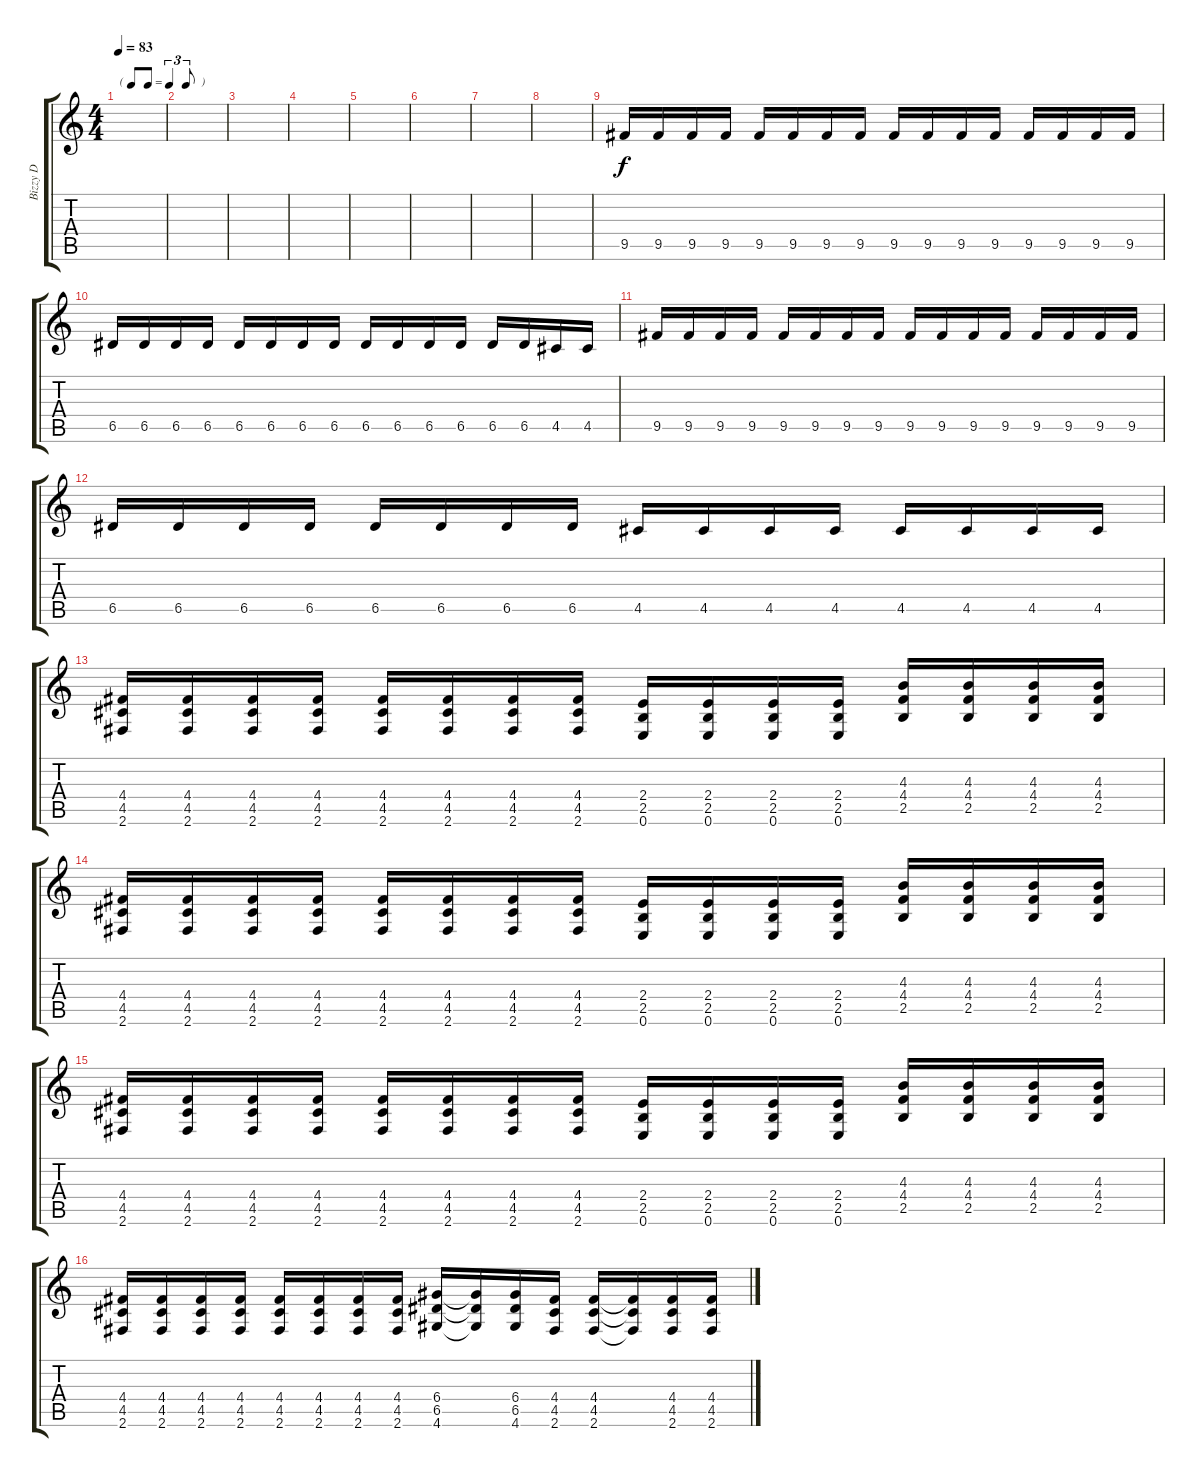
\track ("Bizzy D" "Bizzy D") {instrument distortionguitar}
\staff {score tabs}
\tuning (E4 B3 G3 D3 A2 E2) {hide}
\ts (4 4)
\tf triplet8th
\tempo 83
\clef g2
\ks c
|
|
|
|
|
|
|
|
9.5.16{instrument electricguitarmuted} 9.5.16 9.5.16 9.5.16 9.5.16 9.5.16 9.5.16 9.5.16 9.5.16 9.5.16 9.5.16 9.5.16 9.5.16 9.5.16 9.5.16 9.5.16 |
6.5.16 6.5.16 6.5.16 6.5.16 6.5.16 6.5.16 6.5.16 6.5.16 6.5.16 6.5.16 6.5.16 6.5.16 6.5.16 6.5.16 4.5.16 4.5.16 |
9.5.16 9.5.16 9.5.16 9.5.16 9.5.16 9.5.16 9.5.16 9.5.16 9.5.16 9.5.16 9.5.16 9.5.16 9.5.16 9.5.16 9.5.16 9.5.16 |
6.5.16 6.5.16 6.5.16 6.5.16 6.5.16 6.5.16 6.5.16 6.5.16 4.5.16{instrument distortionguitar} 4.5.16 4.5.16 4.5.16 4.5.16 4.5.16 4.5.16 4.5.16 |
(4.4 4.5 2.6).16 (4.4 4.5 2.6).16 (4.4 4.5 2.6).16 (4.4 4.5 2.6).16 (4.4 4.5 2.6).16 (4.4 4.5 2.6).16 (4.4 4.5 2.6).16 (4.4 4.5 2.6).16 (2.4 2.5 0.6).16 (2.4 2.5 0.6).16 (2.4 2.5 0.6).16 (2.4 2.5 0.6).16 (4.3 4.4 2.5).16 (4.3 4.4 2.5).16 (4.3 4.4 2.5).16 (4.3 4.4 2.5).16 |
(4.4 4.5 2.6).16 (4.4 4.5 2.6).16 (4.4 4.5 2.6).16 (4.4 4.5 2.6).16 (4.4 4.5 2.6).16 (4.4 4.5 2.6).16 (4.4 4.5 2.6).16 (4.4 4.5 2.6).16 (2.4 2.5 0.6).16 (2.4 2.5 0.6).16 (2.4 2.5 0.6).16 (2.4 2.5 0.6).16 (4.3 4.4 2.5).16 (4.3 4.4 2.5).16 (4.3 4.4 2.5).16 (4.3 4.4 2.5).16 |
(4.4 4.5 2.6).16 (4.4 4.5 2.6).16 (4.4 4.5 2.6).16 (4.4 4.5 2.6).16 (4.4 4.5 2.6).16 (4.4 4.5 2.6).16 (4.4 4.5 2.6).16 (4.4 4.5 2.6).16 (2.4 2.5 0.6).16 (2.4 2.5 0.6).16 (2.4 2.5 0.6).16 (2.4 2.5 0.6).16 (4.3 4.4 2.5).16 (4.3 4.4 2.5).16 (4.3 4.4 2.5).16 (4.3 4.4 2.5).16 |
(4.4 4.5 2.6).16 (4.4 4.5 2.6).16 (4.4 4.5 2.6).16 (4.4 4.5 2.6).16 (4.4 4.5 2.6).16 (4.4 4.5 2.6).16 (4.4 4.5 2.6).16 (4.4 4.5 2.6).16 (6.4 6.5 4.6).16 (6.4{t} 6.5{t} 4.6{t}).16 (6.4 6.5 4.6).16 (4.4 4.5 2.6).16 (4.4 4.5 2.6).16 (4.4{t} 4.5{t} 2.6{t}).16 (4.4 4.5 2.6).16 (4.4 4.5 2.6).16
